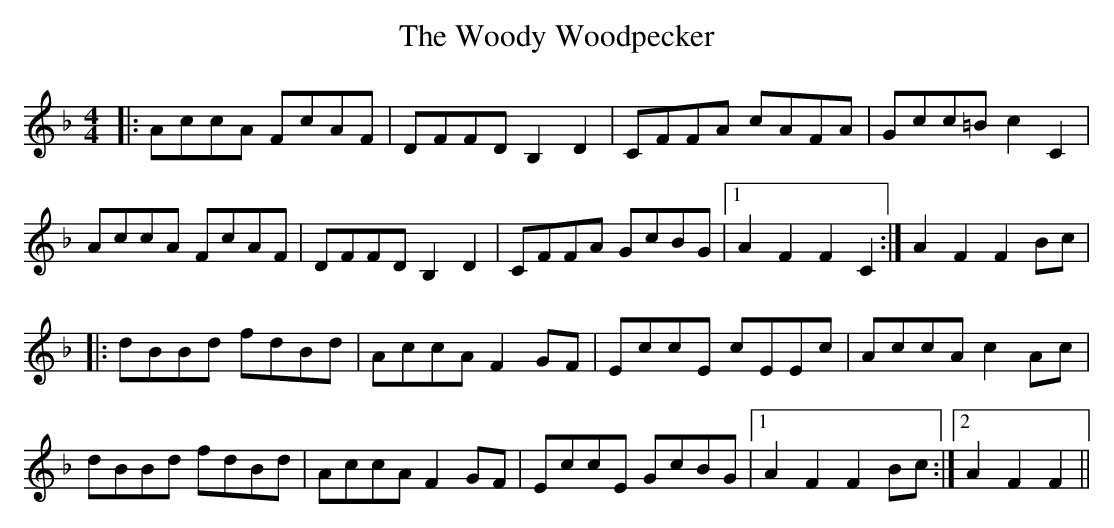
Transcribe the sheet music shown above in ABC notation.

X:1
T: The Woody Woodpecker
M: 4/4
L: 1/8
K: Fmaj
|:AccA FcAF|DFFD B,2D2|CFFA cAFA|Gcc=Bc2C2|
AccA FcAF|DFFD B,2D2|CFFA GcBG|1 A2F2F2C2:|A2F2F2Bc|
|:dBBd fdBd|AccAF2 GF|EccE cEEc|AccAc2Ac|
dBBd fdBd|AccAF2 GF|EccE GcBG|1 A2F2F2Bc:|2 A2F2F2||
